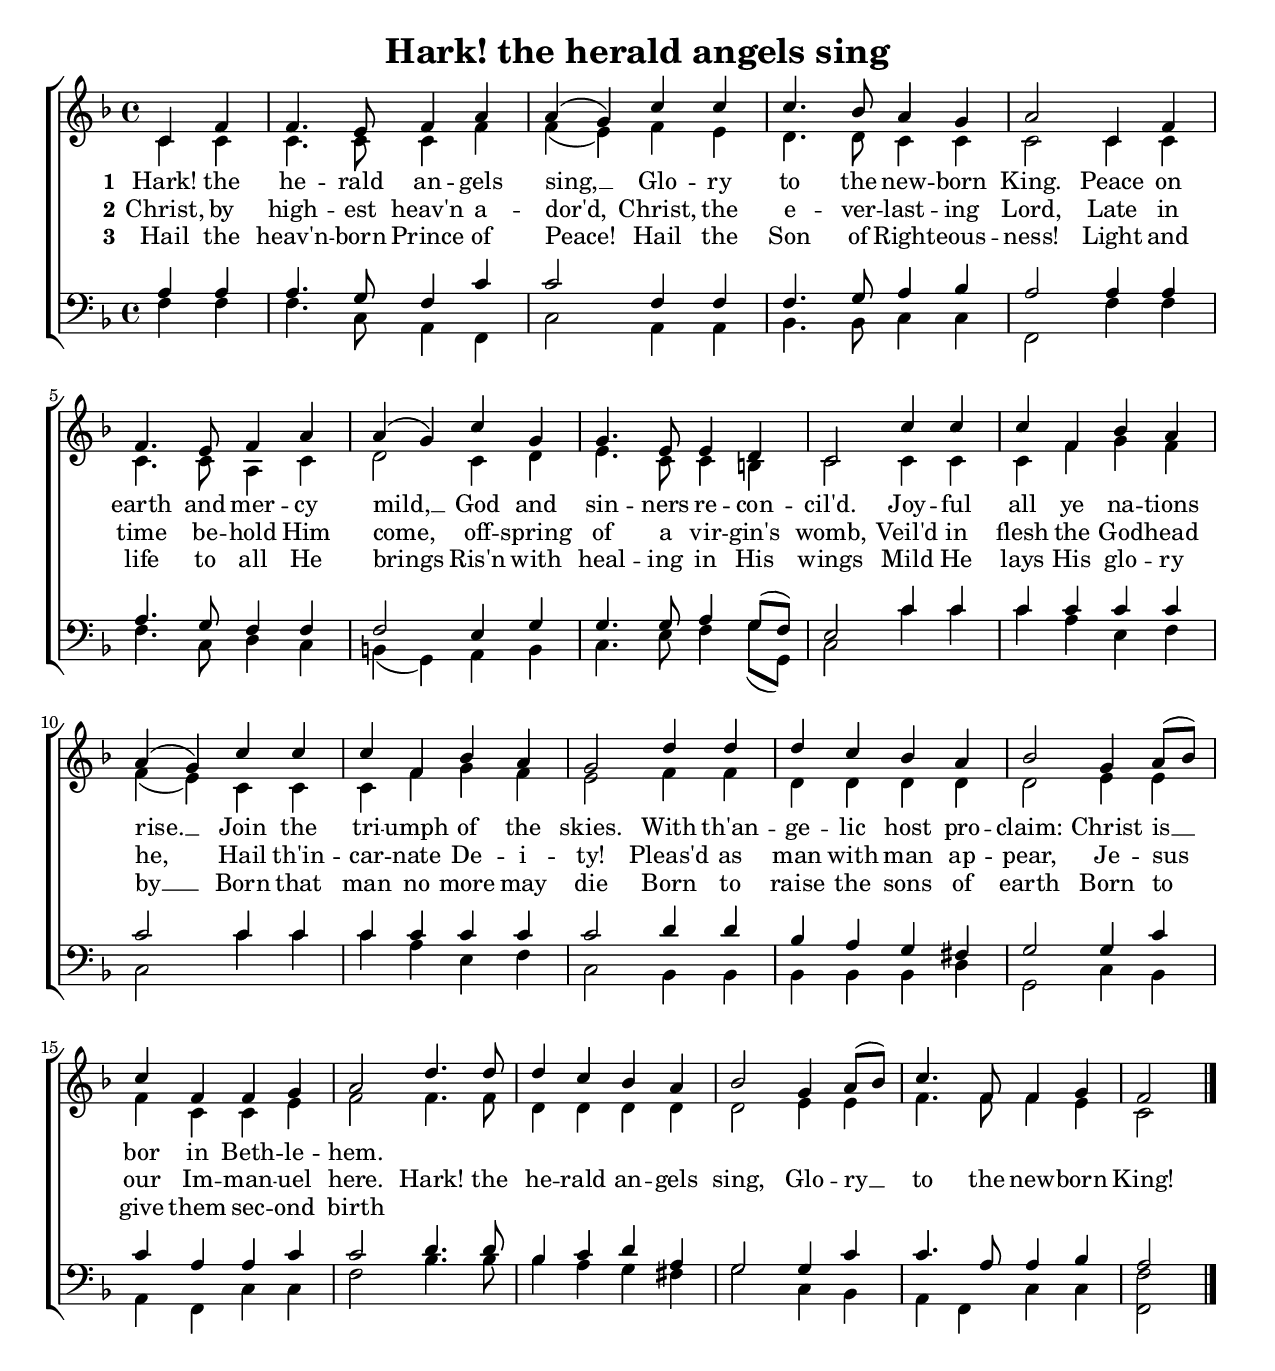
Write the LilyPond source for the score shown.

%lilypond input 


\version "2.16.2"
#(set-default-paper-size "letter")
#(set-global-staff-size 19)

\header {
  title = "Hark! the herald angels sing"
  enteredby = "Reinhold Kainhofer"
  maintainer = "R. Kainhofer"
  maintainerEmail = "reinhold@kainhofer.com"
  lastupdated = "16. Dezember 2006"
}


\paper {
% 	between-system-space = 0.3\cm
	between-system-padding = 0.3\cm
	after-title-space = 0.05\cm
    indent = 0
% 	ragged-bottom = ##f
% 	ragged-last-bottom = ##f
    %page-breaking = #ly:minimal-breaking
    %page-count = #2
    %system-count = #5

}

\include "deutsch.ly"

ScoreSettings = {
% 	\set Score.skipBars = ##t
% 	\override Staff.VerticalAxisGroup #'minimum-Y-extent = #'(-0 . 0)
% 	\set Staff.midiInstrument = "acoustic grand"
% 	\override Lyrics.VerticalAxisGroup #'minimum-Y-extent = #'(-0 . 0)
	% left-align all rehearsal marks
% 	\override Score.RehearsalMark #'self-alignment-X = #-1
% 	\override Score.RehearsalMark #'padding = #2.8
% 	\override Score.RehearsalMark #'font-size = #1
% 	\override Score.RehearsalMark #'font-shape = #'italic
%
	%\override Score.BarNumber  #'break-visibility = #end-of-line-invisible
	%\set Score.barNumberVisibility = #(every-nth-bar-number-visible 5)
}

GlobalSettings = \notemode
{	
	\key f \major
	\time 4/4
	\partial 2
% 	\autoBeamOff
	\revert Rest #'direction
	\revert MultiMeasureRest #'staff-position
}

dynamik = {}

tempos = {}

sopMusic = \transpose g f {
  \relative c' {
    d4 g | g4. fis8 g4 h | h( a) d d | d4. c8 h4 a | h2 d,4 g | 
    g4. fis8 g4 h | h( a) d a | a4. fis8 fis4 e | d2  d'4 d | d g, c h |
    h( a) d d | d g, c h | a2 e'4 e | e d c h | c2 a4 h8( c) |
    d4 g, g a | h2 e4. e8 | e4 d c h | c2 a4 h8( c) | d4. g,8 g4 a | g2 \bar"|."
  }
}

altoMusic = \transpose g f {
  \relative c' {
    d4 d | d4. d8 d4 g | g( fis) g fis | e4. e8 d4 d | d2 d4 d |
    d4. d8 h4 d | e2 d4 e | fis4. d8 d4 cis | d2 d4 d | d g a g |
    g( fis) d d | d g a g | fis2 g4 g | e e e e | e2 fis4 fis |
    g d d fis | g2 g4. g8 | e4 e e e | e2 fis4 fis | g4. g8 g4 fis | d2 \bar"|."
  }
}

tenorMusic = \transpose g f {
  \relative c' {
    h4 h | h4. a8 g4 d' | d2 g,4 g | g4. a8 h4 c | h2 h4 h |
    h4. a8 g4 g | g2 fis4 a | a4. a8  h4 a8( g) | fis2 d'4 d | d d d d | 
    d2 d4 d | d d d d | d2 e4 e | c h a gis | a2 a4 d |
    d h h d | d2 e4. e8 | c4 d e h | a2 a4 d | d4. h8 h4 c | h2 \bar"|."
  }
}

bassMusic = \transpose g f {
  \relative c' {
    g4 g | g4. d8 h4 g | d'2 h4 h | c4. c8 d4 d | g,2 g'4 g |
    g4. d8 e4 d | cis4( a) h cis | d4. fis8 g4 a8( a,) | d2 d'4 d | d h fis g |
    d2 d'4 d | d h fis g | d2 c4 c | c c c e | a,2 d4 c |
    h4 g d' d | g2 c4. c8 | c4 h a gis | a2 d,4 c | h g d' d | <g g,>2 \bar"|."
  }
}

VerseI = \lyricmode
{
  \set stanza = "1"
  Hark! the he -- rald an -- gels sing, __ Glo -- ry to the new -- born King. Peace on earth and mer -- cy mild, __ God and sin -- ners re -- con -- cil'd. Joy -- ful all ye na -- tions rise. __ Join the tri -- umph of the skies. With th'an -- ge -- lic host pro -- claim: Christ is __ bor in Beth -- le -- hem.
}

VerseII = \lyricmode
{
  \set stanza = "2"
  Christ, by high -- est heav'n a -- dor'd, Christ, the e -- ver -- last -- ing Lord,
  Late in time be -- hold Him come, off -- spring of a vir -- gin's womb, Veil'd in flesh the God -- head he,
  Hail th'in -- car -- nate De -- i -- ty! Pleas'd as man with man ap -- pear, Je -- sus our Im -- man -- uel here.
  Hark! the he -- rald an -- gels sing, Glo -- ry __ to the new -- born King!
}

VerseIII = \lyricmode
{
  \set stanza = "3"
  Hail the heav'n -- born Prince of Peace!  Hail the Son of Right -- eous -- ness!
  Light and life to all He brings Ris'n with heal -- ing in His wings
  Mild He lays His glo -- ry by __
  Born that man no more may die
  Born to raise the sons of earth
  Born to give them sec -- ond birth
}

\score {
  \context ChoirStaff <<
    \ScoreSettings
    \context Staff = women <<
      \dynamik
      \tempos
      \dynamicUp
      \context Voice = sopranos { \voiceOne << \GlobalSettings \sopMusic >> }
      \context Voice = altos { \voiceTwo << \GlobalSettings \altoMusic >> }
      %\set Staff.instrument = \markup { \column { "S" \line {"A"} } }
    >>
    \context Lyrics = sopranosI \lyricsto sopranos \VerseI
    \context Lyrics = sopranosII \lyricsto sopranos \VerseII
    \context Lyrics = sopranosIII \lyricsto sopranos \VerseIII

    \context Staff = men <<
      \clef bass
      \dynamik
      \dynamicDown
      \context Voice = tenors { \voiceOne <<\GlobalSettings \tenorMusic >> }
      \context Voice = basses { \voiceTwo <<\GlobalSettings \bassMusic >> }
      %\set Staff.instrument = \markup { \column { "T" \line {"B"} } }
    >>
  >>
}

